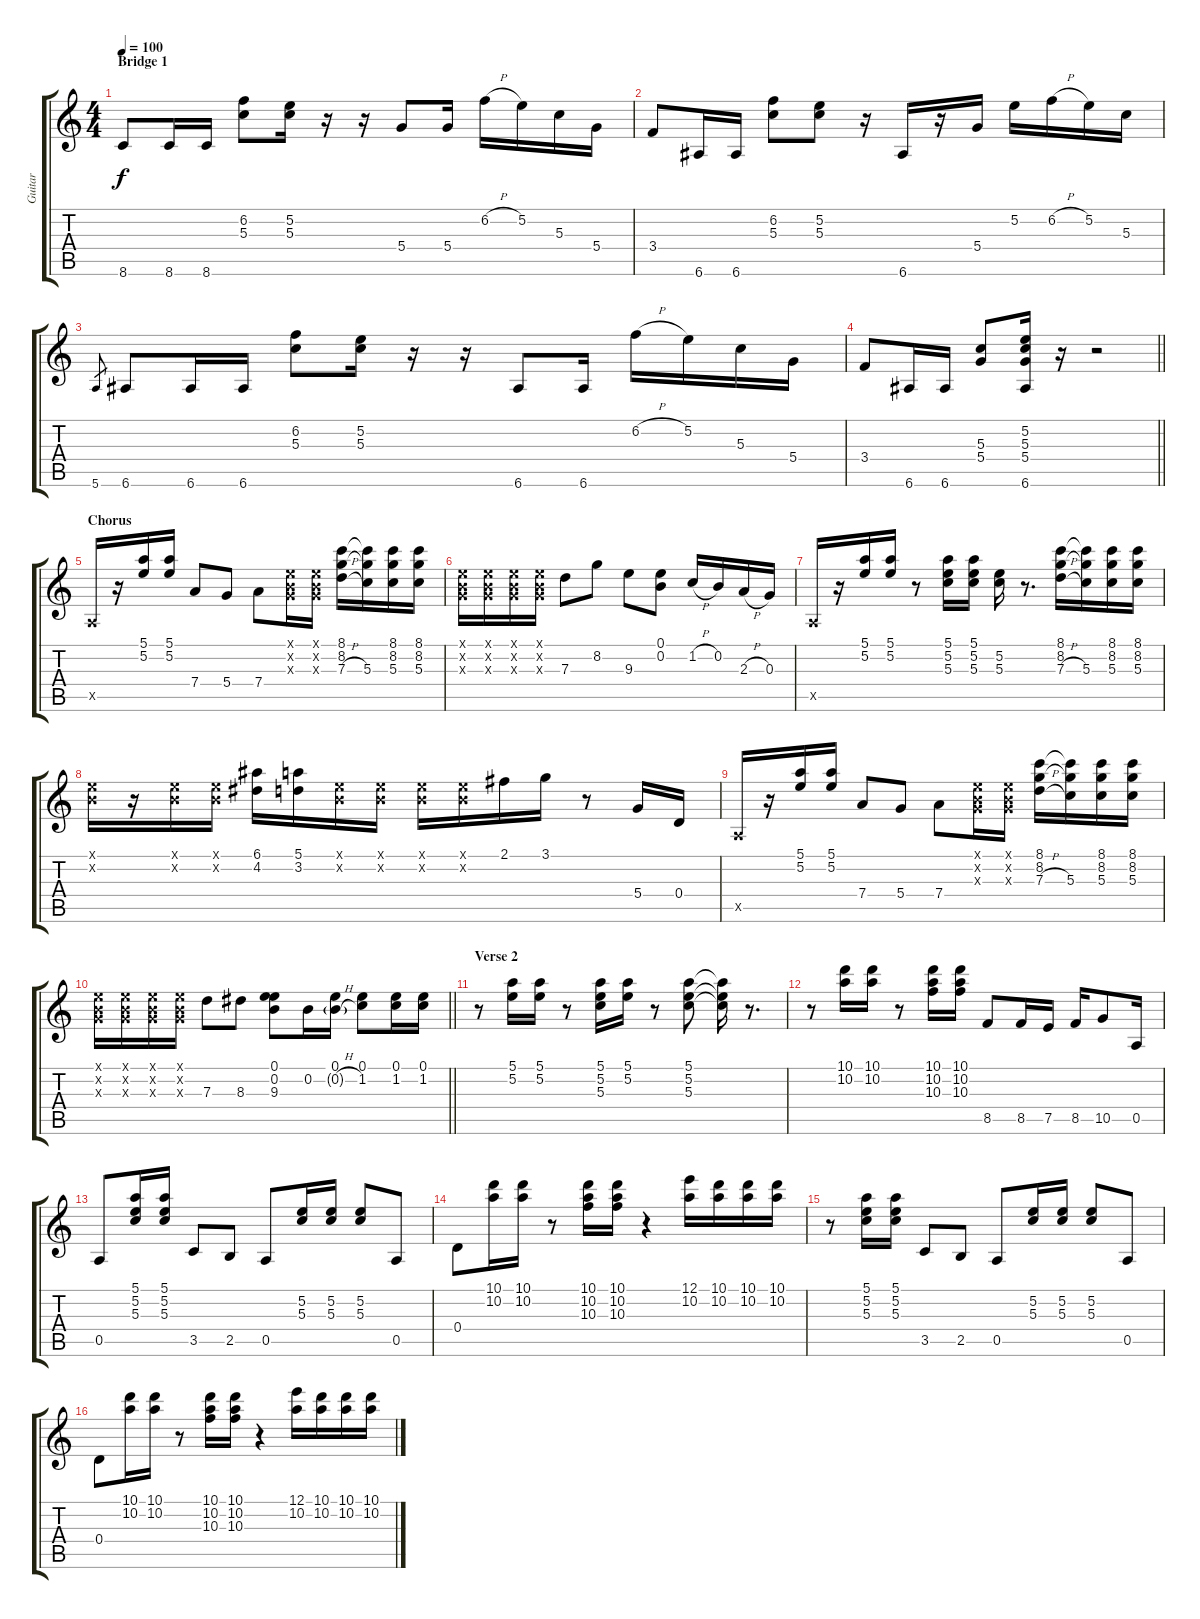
\track ("Guitar" "Guitar") {instrument distortionguitar}
\staff {score tabs}
\tuning (E4 B3 G3 D3 A2 E2) {hide}
\ts (4 4)
\section ("" "Bridge 1")
\tempo 100
\clef g2
\ks c
8.6.8{dy f} 8.6.16 8.6.16 (6.2 5.3).8 (5.2 5.3).16 r.16 r.16 5.4.8 5.4.16 6.2{h}.16 5.2.16 5.3.16 5.4.16 |
3.4.8 6.6.16 6.6.16 (6.2 5.3).8 (5.2 5.3).8 r.16 6.6.16 r.16 5.4.16 5.2.16 6.2{h}.16 5.2.16 5.3.16 |
5.6.8{gr} 6.6.8 6.6.16 6.6.16 (6.2 5.3).8 (5.2 5.3).16 r.16 r.16 6.6.8 6.6.16 6.2{h}.16 5.2.16 5.3.16 5.4.16 |
\barLineRight lightlight
3.4.8 6.6.16 6.6.16 (5.3 5.4).8 (5.2 5.3 5.4 6.6).16 r.16 r.2 |
\section ("" "Chorus")
0.5{x}.16 r.16 (5.1 5.2).16 (5.1 5.2).16 7.4.8 5.4.8 7.4.8 (0.1{x} 0.2{x} 0.3{x}).16 (0.1{x} 0.2{x} 0.3{x}).16 (8.1 8.2 7.3{h}).16 (8.1{t} 8.2{t} 5.3).16 (8.1 8.2 5.3).16 (8.1 8.2 5.3).16 |
(0.1{x} 0.2{x} 0.3{x}).16 (0.1{x} 0.2{x} 0.3{x}).16 (0.1{x} 0.2{x} 0.3{x}).16 (0.1{x} 0.2{x} 0.3{x}).16 7.3.8 8.2.8 9.3.8 (0.1 0.2).8 1.2{h}.16 0.2.16 2.3{h}.16 0.3.16 |
0.5{x}.16 r.16 (5.1 5.2).16 (5.1 5.2).16 r.8 (5.1 5.2 5.3).16 (5.1 5.2 5.3).16 (5.2 5.3).16 r.8{d} (8.1 8.2 7.3{h}).16 (8.1{t} 8.2{t} 5.3).16 (8.1 8.2 5.3).16 (8.1 8.2 5.3).16 |
(0.1{x} 0.2{x}).16 r.16 (0.1{x} 0.2{x}).16 (0.1{x} 0.2{x}).16 (6.1 4.2).16 (5.1 3.2).16 (0.1{x} 0.2{x}).16 (0.1{x} 0.2{x}).16 (0.1{x} 0.2{x}).16 (0.1{x} 0.2{x}).16 2.1.16 3.1.16 r.8 5.4.16 0.4.16 |
0.5{x}.16 r.16 (5.1 5.2).16 (5.1 5.2).16 7.4.8 5.4.8 7.4.8 (0.1{x} 0.2{x} 0.3{x}).16 (0.1{x} 0.2{x} 0.3{x}).16 (8.1 8.2 7.3{h}).16 (8.1{t} 8.2{t} 5.3).16 (8.1 8.2 5.3).16 (8.1 8.2 5.3).16 |
\barLineRight lightlight
(0.1{x} 0.2{x} 0.3{x}).16 (0.1{x} 0.2{x} 0.3{x}).16 (0.1{x} 0.2{x} 0.3{x}).16 (0.1{x} 0.2{x} 0.3{x}).16 7.3.8 8.3.8 (0.1 0.2 9.3).8 0.2.16 (0.1 0.2{h g}).16 (0.1 1.2).8 (0.1 1.2).16 (0.1 1.2).16 |
\section ("" "Verse 2")
r.8 (5.1 5.2).16 (5.1 5.2).16 r.8 (5.1 5.2 5.3).16 (5.1 5.2).16 r.8 (5.1 5.2 5.3).8 (5.1{t} 5.2{t} 5.3{t}).16 r.8{d} |
r.8 (10.1 10.2).16 (10.1 10.2).16 r.8 (10.1 10.2 10.3).16 (10.1 10.2 10.3).16 8.5.8 8.5.16 7.5.16 8.5.16 10.5.8 0.5.16 |
0.5.8 (5.1 5.2 5.3).16 (5.1 5.2 5.3).16 3.5.8 2.5.8 0.5.8 (5.2 5.3).16 (5.2 5.3).16 (5.2 5.3).8 0.5.8 |
0.4.8 (10.1 10.2).16 (10.1 10.2).16 r.8 (10.1 10.2 10.3).16 (10.1 10.2 10.3).16 r.4 (12.1 10.2).16 (10.1 10.2).16 (10.1 10.2).16 (10.1 10.2).16 |
r.8 (5.1 5.2 5.3).16 (5.1 5.2 5.3).16 3.5.8 2.5.8 0.5.8 (5.2 5.3).16 (5.2 5.3).16 (5.2 5.3).8 0.5.8 |
0.4.8 (10.1 10.2).16 (10.1 10.2).16 r.8 (10.1 10.2 10.3).16 (10.1 10.2 10.3).16 r.4 (12.1 10.2).16 (10.1 10.2).16 (10.1 10.2).16 (10.1 10.2).16
